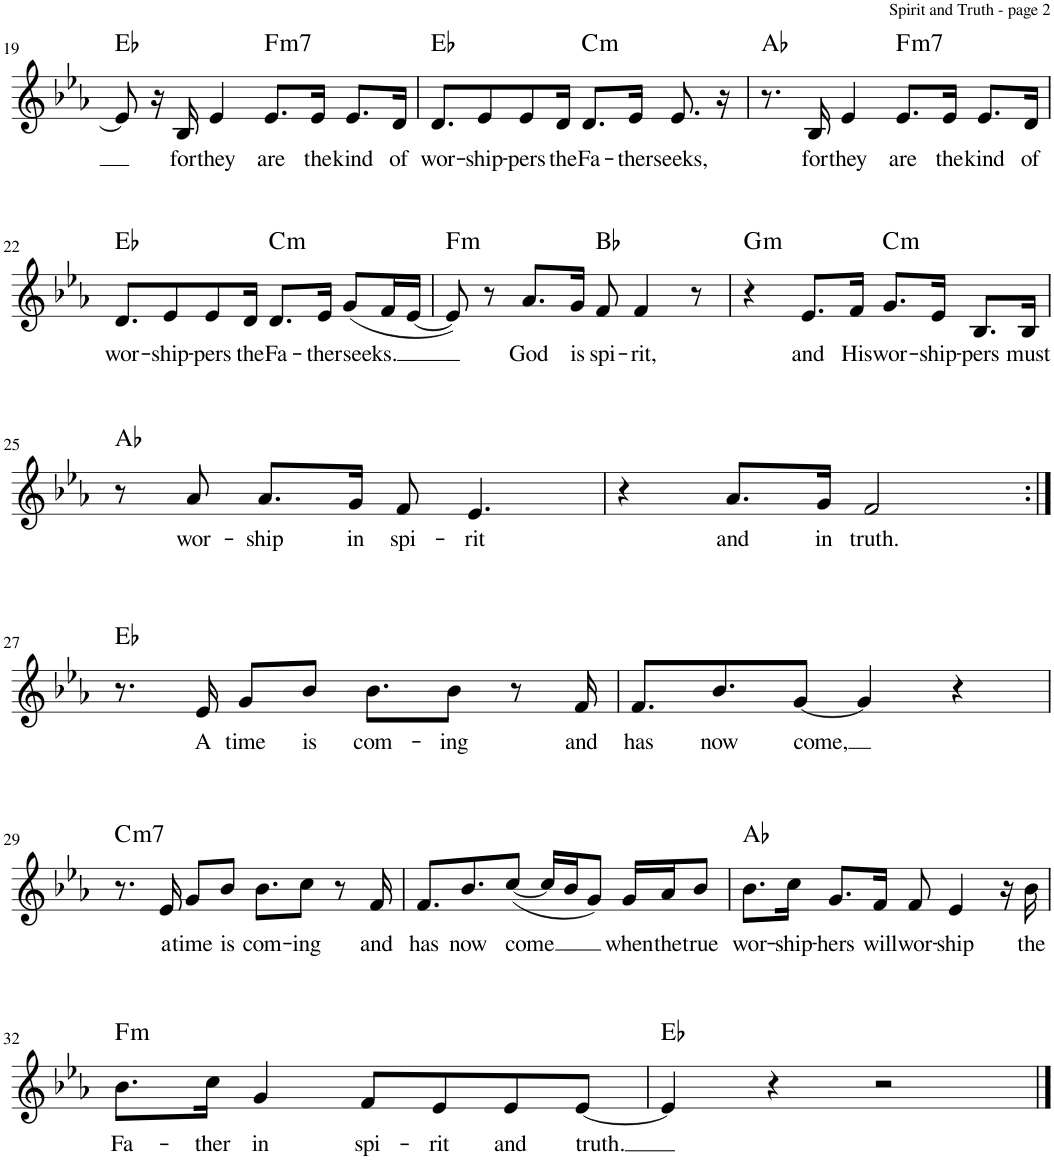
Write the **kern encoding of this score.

**kern	**text	**harte
*part1	*part1	*part1
*staff1	*staff1	*
*I"Piano	*	*
*I'Pno.	*	*
!!LO:PB:g=z
*clefG2	*	*
*k[b-e-a-]	*	*
*M4/4	*	*
=19	=19	=19
8e-/]	.	Eb:maj
16r	.	.
!	!LO:LY:b	!
16B-/	for	.
!	!LO:LY:b	!
4e-/	they	.
!	!LO:LY:b	!LO:H:kt=m7
8.e-/L	are	F:min7
!	!LO:LY:b	!
16e-/Jk	the	.
!	!LO:LY:b	!
8.e-/L	kind	.
!	!LO:LY:b	!
16d/Jk	of	.
=20	=20	=20
!	!LO:LY:b	!
8.d/L	wor-	Eb:maj
!	!LO:LY:b	!
8e-/	-ship-	.
!	!LO:LY:b	!
8e-/	-pers	.
!	!LO:LY:b	!
16d/Jk	the	.
!	!LO:LY:b	!LO:H:kt=m
8.d/L	Fa-	C:min
!	!LO:LY:b	!
16e-/Jk	-ther	.
!	!LO:LY:b	!
8.e-/	seeks,	.
16r	.	.
=21	=21	=21
8.r	.	Ab:maj
!	!LO:LY:b	!
16B-/	for	.
!	!LO:LY:b	!
4e-/	they	.
!	!LO:LY:b	!LO:H:kt=m7
8.e-/L	are	F:min7
!	!LO:LY:b	!
16e-/Jk	the	.
!	!LO:LY:b	!
8.e-/L	kind	.
!	!LO:LY:b	!
16d/Jk	of	.
!!LO:LB:g=z
=22	=22	=22
!	!LO:LY:b	!
8.d/L	wor-	Eb:maj
!	!LO:LY:b	!
8e-/	-ship-	.
!	!LO:LY:b	!
8e-/	-pers	.
!	!LO:LY:b	!
16d/Jk	the	.
!	!LO:LY:b	!LO:H:kt=m
8.d/L	Fa-	C:min
!	!LO:LY:b	!
16e-/Jk	-ther	.
!	!LO:LY:b	!
(8g/L	seeks.	.
16f/L	.	.
[16e-/JJ	.	.
=23	=23	=23
!	!	!LO:H:kt=m
8e-/])	.	F:min
8r	.	.
!	!LO:LY:b	!
8.a-/L	God	.
!	!LO:LY:b	!
16g/Jk	is	.
!	!LO:LY:b	!
8f/	spi-	Bb:maj
!	!LO:LY:b	!
4f/	-rit,	.
8r	.	.
=24	=24	=24
!	!	!LO:H:kt=m
4r	.	G:min
!	!LO:LY:b	!
8.e-/L	and	.
!	!LO:LY:b	!
16f/Jk	His	.
!	!LO:LY:b	!LO:H:kt=m
8.g/L	wor-	C:min
!	!LO:LY:b	!
16e-/Jk	-ship-	.
!	!LO:LY:b	!
8.B-/L	-pers	.
!	!LO:LY:b	!
16B-/Jk	must	.
!!LO:LB:g=z
=25	=25	=25
8r	.	Ab:maj
!	!LO:LY:b	!
8a-/	wor-	.
!	!LO:LY:b	!
8.a-/L	-ship	.
!	!LO:LY:b	!
16g/Jk	in	.
!	!LO:LY:b	!
8f/	spi-	.
!	!LO:LY:b	!
4.e-/	-rit	.
=26	=26	=26
4r	.	.
!	!LO:LY:b	!
8.a-/L	and	.
!	!LO:LY:b	!
16g/Jk	in	.
!	!LO:LY:b	!
2f/	truth.	.
!!LO:LB:g=z
=27:|!	=27:|!	=27:|!
8.r	.	Eb:maj
!	!LO:LY:b	!
16e-/	A	.
!	!LO:LY:b	!
8g/L	time	.
!	!LO:LY:b	!
8b-/J	is	.
!	!LO:LY:b	!
8.b-\L	com-	.
!	!LO:LY:b	!
8b-\J	-ing	.
8r	.	.
!	!LO:LY:b	!
16f/	and	.
=28	=28	=28
!	!LO:LY:b	!
8.f/L	has	.
!	!LO:LY:b	!
8.b-/	now	.
!	!LO:LY:b	!
[8g/J	come,	.
4g/]	.	.
4r	.	.
!!LO:LB:g=z
=29	=29	=29
!	!	!LO:H:kt=m7
8.r	.	C:min7
!	!LO:LY:b	!
16e-/	a	.
!	!LO:LY:b	!
8g/L	time	.
!	!LO:LY:b	!
8b-/J	is	.
!	!LO:LY:b	!
8.b-\L	com-	.
!	!LO:LY:b	!
8cc\J	-ing	.
8r	.	.
!	!LO:LY:b	!
16f/	and	.
=30	=30	=30
!	!LO:LY:b	!
8.f/L	has	.
!	!LO:LY:b	!
8.b-/	now	.
!	!LO:LY:b	!
([8cc/J	come	.
16cc/LL]	.	.
16b-/J	.	.
8g/J)	.	.
!	!LO:LY:b	!
16g/LL	when	.
!	!LO:LY:b	!
16a-/J	the	.
!	!LO:LY:b	!
8b-/J	true	.
=31	=31	=31
!	!LO:LY:b	!
8.b-\L	wor-	Ab:maj
!	!LO:LY:b	!
16cc\Jk	-ship-	.
!	!LO:LY:b	!
8.g/L	-hers	.
!	!LO:LY:b	!
16f/Jk	will	.
!	!LO:LY:b	!
8f/	wor-	.
!	!LO:LY:b	!
4e-/	-ship	.
16r	.	.
!	!LO:LY:b	!
16b-\	the	.
!!LO:LB:g=z
=32	=32	=32
!	!LO:LY:b	!LO:H:kt=m
8.b-\L	Fa-	F:min
!	!LO:LY:b	!
16cc\Jk	-ther	.
!	!LO:LY:b	!
4g/	in	.
!	!LO:LY:b	!
8f/L	spi-	.
!	!LO:LY:b	!
8e-/	-rit	.
!	!LO:LY:b	!
8e-/	and	.
!	!LO:LY:b	!
[8e-/J	truth.	.
=33	=33	=33
4e-/]	.	Eb:maj
4r	.	.
2r	.	.
==	==	==
*-	*-	*-
